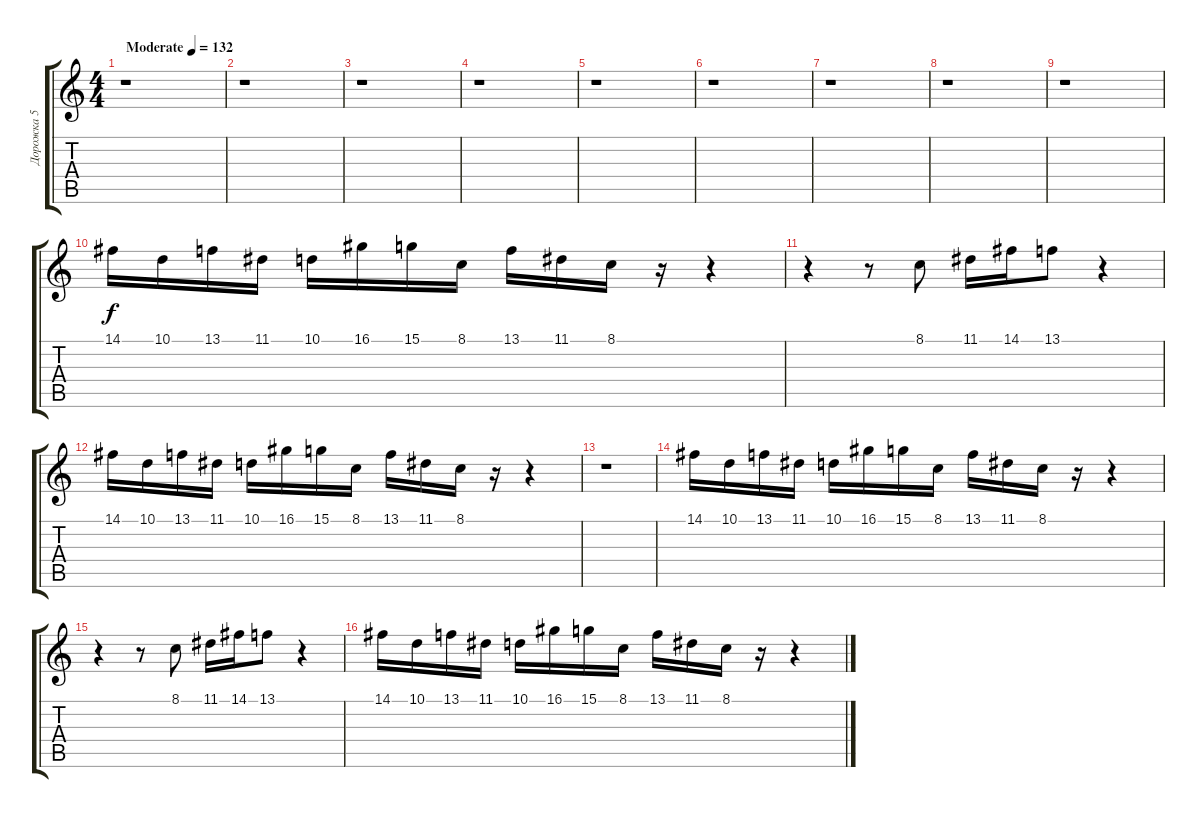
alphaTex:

\track ("Дорожка 5" "Дорожка 5") {instrument electricpiano1}
\staff {score tabs}
\tuning (E4 B3 G3 D3 A2 E2) {hide}
\ts (4 4)
\tempo (132 "Moderate")
\clef g2
\ks c
r.1{dy f instrument electricpiano1} |
r.1 |
r.1 |
r.1 |
r.1 |
r.1 |
r.1 |
r.1 |
r.1 |
14.1.16 10.1.16 13.1.16 11.1.16 10.1.16 16.1.16 15.1.16 8.1.16 13.1.16 11.1.16 8.1.16 r.16 r.4 |
r.4 r.8 8.1.8 11.1.16 14.1.16 13.1.8 r.4 |
14.1.16 10.1.16 13.1.16 11.1.16 10.1.16 16.1.16 15.1.16 8.1.16 13.1.16 11.1.16 8.1.16 r.16 r.4 |
r.1 |
14.1.16 10.1.16 13.1.16 11.1.16 10.1.16 16.1.16 15.1.16 8.1.16 13.1.16 11.1.16 8.1.16 r.16 r.4 |
r.4 r.8 8.1.8 11.1.16 14.1.16 13.1.8 r.4 |
14.1.16 10.1.16 13.1.16 11.1.16 10.1.16 16.1.16 15.1.16 8.1.16 13.1.16 11.1.16 8.1.16 r.16 r.4
